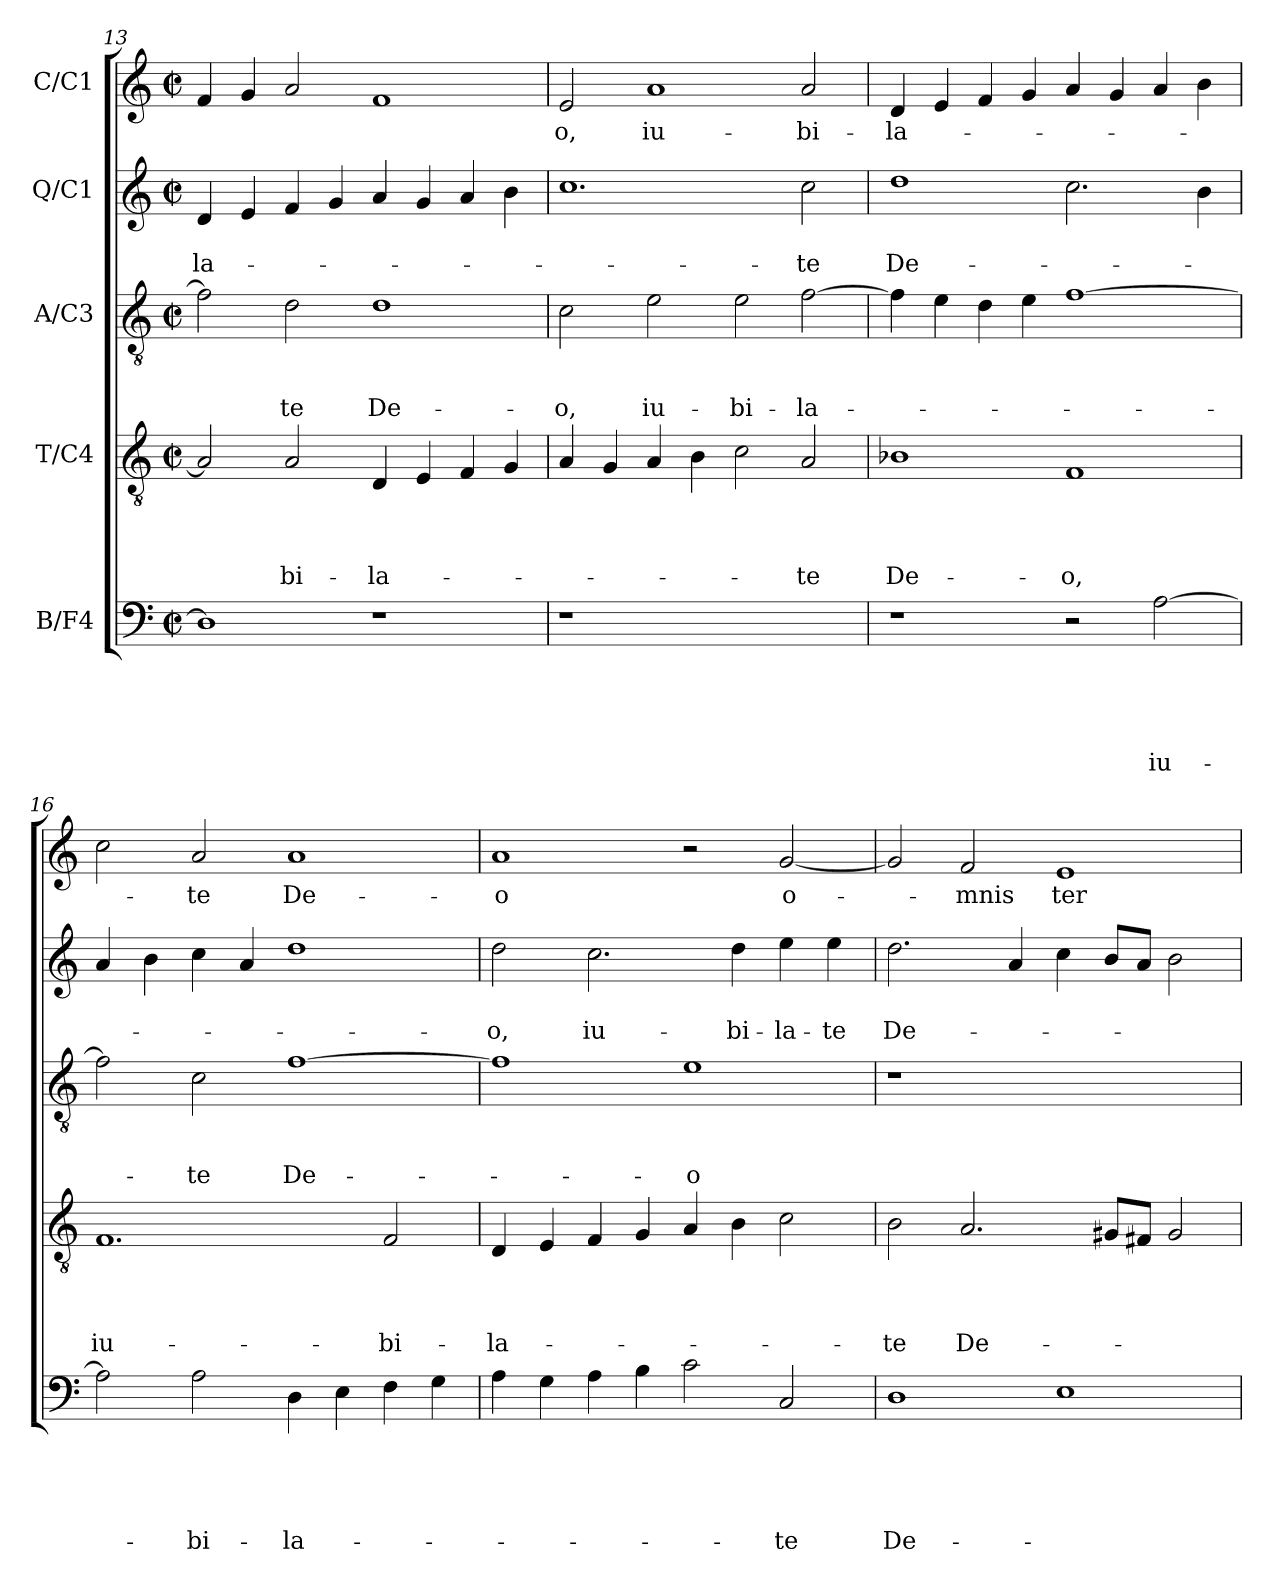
**kern	**text	**text	**text	**text	**text	**kern	**text	**text	**text	**text	**kern	**text	**text	**text	**kern	**text	**text	**kern	**text
*part5	*part5	*part5	*part5	*part5	*part5	*part4	*part4	*part4	*part4	*part4	*part3	*part3	*part3	*part3	*part2	*part2	*part2	*part1	*part1
*staff5	*staff5	*staff5	*staff5	*staff5	*staff5	*staff4	*staff4	*staff4	*staff4	*staff4	*staff3	*staff3	*staff3	*staff3	*staff2	*staff2	*staff2	*staff1	*staff1
*I"B/F4	*	*	*	*	*	*I"T/C4	*	*	*	*	*I"A/C3	*	*	*	*I"Q/C1	*	*	*I"C/C1	*
*clefF4	*	*	*	*	*	*clefGv2	*	*	*	*	*clefGv2	*	*	*	*clefG2	*	*	*clefG2	*
*k[]	*	*	*	*	*	*k[]	*	*	*	*	*k[]	*	*	*	*k[]	*	*	*k[]	*
*C:	*	*	*	*	*	*C:	*	*	*	*	*C:	*	*	*	*C:	*	*	*C:	*
*M2/2	*	*	*	*	*	*M2/2	*	*	*	*	*M2/2	*	*	*	*M2/2	*	*	*M2/2	*
*met(c|)	*	*	*	*	*	*met(c|)	*	*	*	*	*met(c|)	*	*	*	*met(c|)	*	*	*met(c|)	*
=13	=13	=13	=13	=13	=13	=13	=13	=13	=13	=13	=13	=13	=13	=13	=13	=13	=13	=13	=13
!	!	!	!	!	!	!	!	!	!	!	!	!	!	!	!	!	!LO:LY:b	!	!
1D]	.	.	.	.	.	2A/]	.	.	.	.	2f\]	.	.	.	4d/	.	-la-	4f/	.
.	.	.	.	.	.	.	.	.	.	.	.	.	.	.	4e/	.	.	4g/	.
!	!	!	!	!	!	!	!	!	!	!LO:LY:b	!	!	!	!LO:LY:b	!	!	!	!	!
.	.	.	.	.	.	2A/	.	.	.	-bi-	2d\	.	.	-te	4f/	.	.	2a/	.
.	.	.	.	.	.	.	.	.	.	.	.	.	.	.	4g/	.	.	.	.
!	!	!	!	!	!	!	!	!	!	!LO:LY:b	!	!	!	!LO:LY:b	!	!	!	!	!
1r	.	.	.	.	.	4D/	.	.	.	-la-	1d	.	.	De-	4a/	.	.	1f	.
.	.	.	.	.	.	4E/	.	.	.	.	.	.	.	.	4g/	.	.	.	.
.	.	.	.	.	.	4F/	.	.	.	.	.	.	.	.	4a/	.	.	.	.
.	.	.	.	.	.	4G/	.	.	.	.	.	.	.	.	4b\	.	.	.	.
=14	=14	=14	=14	=14	=14	=14	=14	=14	=14	=14	=14	=14	=14	=14	=14	=14	=14	=14	=14
!	!	!	!	!	!	!	!	!	!	!	!	!	!	!LO:LY:b	!	!	!	!	!LO:LY:b
1r	.	.	.	.	.	4A/	.	.	.	.	2c\	.	.	-o,	1.cc	.	.	2e/	-o,
.	.	.	.	.	.	4G/	.	.	.	.	.	.	.	.	.	.	.	.	.
!	!	!	!	!	!	!	!	!	!	!	!	!	!	!LO:LY:b	!	!	!	!	!LO:LY:b
.	.	.	.	.	.	4A/	.	.	.	.	2e\	.	.	iu-	.	.	.	1a	iu-
.	.	.	.	.	.	4B\	.	.	.	.	.	.	.	.	.	.	.	.	.
!	!	!	!	!	!	!	!	!	!	!	!	!	!	!LO:LY:b	!	!	!	!	!
1ryy	.	.	.	.	.	2c\	.	.	.	.	2e\	.	.	-bi-	.	.	.	.	.
!	!	!	!	!	!	!	!	!	!	!LO:LY:b	!	!	!	!LO:LY:b	!	!	!LO:LY:b	!	!LO:LY:b
.	.	.	.	.	.	2A/	.	.	.	-te	[2f\	.	.	-la-	2cc\	.	-te	2a/	-bi-
=15	=15	=15	=15	=15	=15	=15	=15	=15	=15	=15	=15	=15	=15	=15	=15	=15	=15	=15	=15
!	!	!	!	!	!	!	!	!	!	!LO:LY:b	!	!	!	!	!	!	!LO:LY:b	!	!LO:LY:b
1r	.	.	.	.	.	1B-X	.	.	.	De-	4f\]	.	.	.	1dd	.	De-	4d/	-la-
.	.	.	.	.	.	.	.	.	.	.	4e\	.	.	.	.	.	.	4e/	.
.	.	.	.	.	.	.	.	.	.	.	4d\	.	.	.	.	.	.	4f/	.
.	.	.	.	.	.	.	.	.	.	.	4e\	.	.	.	.	.	.	4g/	.
!	!	!	!	!	!	!	!	!	!	!LO:LY:b	!	!	!	!	!	!	!	!	!
2r	.	.	.	.	.	1F	.	.	.	-o,	[1f	.	.	.	2.cc\	.	.	4a/	.
.	.	.	.	.	.	.	.	.	.	.	.	.	.	.	.	.	.	4g/	.
!	!	!	!	!	!LO:LY:b	!	!	!	!	!	!	!	!	!	!	!	!	!	!
[2A\	.	.	.	.	iu-	.	.	.	.	.	.	.	.	.	.	.	.	4a/	.
.	.	.	.	.	.	.	.	.	.	.	.	.	.	.	4b\	.	.	4b\	.
!!LO:LB:g=z
=16	=16	=16	=16	=16	=16	=16	=16	=16	=16	=16	=16	=16	=16	=16	=16	=16	=16	=16	=16
!	!	!	!	!	!	!	!	!	!	!LO:LY:b	!	!	!	!	!	!	!	!	!
2A\]	.	.	.	.	.	1.F	.	.	.	iu-	2f\]	.	.	.	4a/	.	.	2cc\	.
.	.	.	.	.	.	.	.	.	.	.	.	.	.	.	4b\	.	.	.	.
!	!	!	!	!	!LO:LY:b	!	!	!	!	!	!	!	!	!LO:LY:b	!	!	!	!	!LO:LY:b
2A\	.	.	.	.	-bi-	.	.	.	.	.	2c\	.	.	-te	4cc\	.	.	2a/	-te
.	.	.	.	.	.	.	.	.	.	.	.	.	.	.	4a/	.	.	.	.
!	!	!	!	!	!LO:LY:b	!	!	!	!	!	!	!	!	!LO:LY:b	!	!	!	!	!LO:LY:b
4D\	.	.	.	.	-la-	.	.	.	.	.	[1f	.	.	De-	1dd	.	.	1a	De-
4E\	.	.	.	.	.	.	.	.	.	.	.	.	.	.	.	.	.	.	.
!	!	!	!	!	!	!	!	!	!	!LO:LY:b	!	!	!	!	!	!	!	!	!
4F\	.	.	.	.	.	2F/	.	.	.	-bi-	.	.	.	.	.	.	.	.	.
4G\	.	.	.	.	.	.	.	.	.	.	.	.	.	.	.	.	.	.	.
=17	=17	=17	=17	=17	=17	=17	=17	=17	=17	=17	=17	=17	=17	=17	=17	=17	=17	=17	=17
!	!	!	!	!	!	!	!	!	!	!LO:LY:b	!	!	!	!	!	!	!LO:LY:b	!	!LO:LY:b
4A\	.	.	.	.	.	4D/	.	.	.	-la-	1f]	.	.	.	2dd\	.	-o,	1a	-o
4G\	.	.	.	.	.	4E/	.	.	.	.	.	.	.	.	.	.	.	.	.
!	!	!	!	!	!	!	!	!	!	!	!	!	!	!	!	!	!LO:LY:b	!	!
4A\	.	.	.	.	.	4F/	.	.	.	.	.	.	.	.	2.cc\	.	iu-	.	.
4B\	.	.	.	.	.	4G/	.	.	.	.	.	.	.	.	.	.	.	.	.
!	!	!	!	!	!	!	!	!	!	!	!	!	!	!LO:LY:b	!	!	!	!	!
2c\	.	.	.	.	.	4A/	.	.	.	.	1e	.	.	-o	.	.	.	2r	.
!	!	!	!	!	!	!	!	!	!	!	!	!	!	!	!	!	!LO:LY:b	!	!
.	.	.	.	.	.	4B\	.	.	.	.	.	.	.	.	4dd\	.	-bi-	.	.
!	!	!	!	!	!LO:LY:b	!	!	!	!	!	!	!	!	!	!	!	!LO:LY:b	!	!LO:LY:b
2C/	.	.	.	.	-te	2c\	.	.	.	.	.	.	.	.	4ee\	.	-la-	[2g/	o-
!	!	!	!	!	!	!	!	!	!	!	!	!	!	!	!	!	!LO:LY:b	!	!
.	.	.	.	.	.	.	.	.	.	.	.	.	.	.	4ee\	.	-te	.	.
=18	=18	=18	=18	=18	=18	=18	=18	=18	=18	=18	=18	=18	=18	=18	=18	=18	=18	=18	=18
!	!	!	!	!	!LO:LY:b	!	!	!	!	!LO:LY:b	!	!	!	!	!	!	!LO:LY:b	!	!
1D	.	.	.	.	De-	2B\	.	.	.	-te	1r	.	.	.	2.dd\	.	De-	2g/]	.
!	!	!	!	!	!	!	!	!	!	!LO:LY:b	!	!	!	!	!	!	!	!	!LO:LY:b
.	.	.	.	.	.	2.A/	.	.	.	De-	.	.	.	.	.	.	.	2f/	-mnis
.	.	.	.	.	.	.	.	.	.	.	.	.	.	.	4a/	.	.	.	.
!	!	!	!	!	!	!	!	!	!	!	!	!	!	!	!	!	!	!	!LO:LY:b
1E	.	.	.	.	.	.	.	.	.	.	1ryy	.	.	.	4cc\	.	.	1e	ter-
.	.	.	.	.	.	8G#X/L	.	.	.	.	.	.	.	.	8b/L	.	.	.	.
.	.	.	.	.	.	8F#X/J	.	.	.	.	.	.	.	.	8a/J	.	.	.	.
.	.	.	.	.	.	2G#/	.	.	.	.	.	.	.	.	2b\	.	.	.	.
=	=	=	=	=	=	=	=	=	=	=	=	=	=	=	=	=	=	=	=
*-	*-	*-	*-	*-	*-	*-	*-	*-	*-	*-	*-	*-	*-	*-	*-	*-	*-	*-	*-
